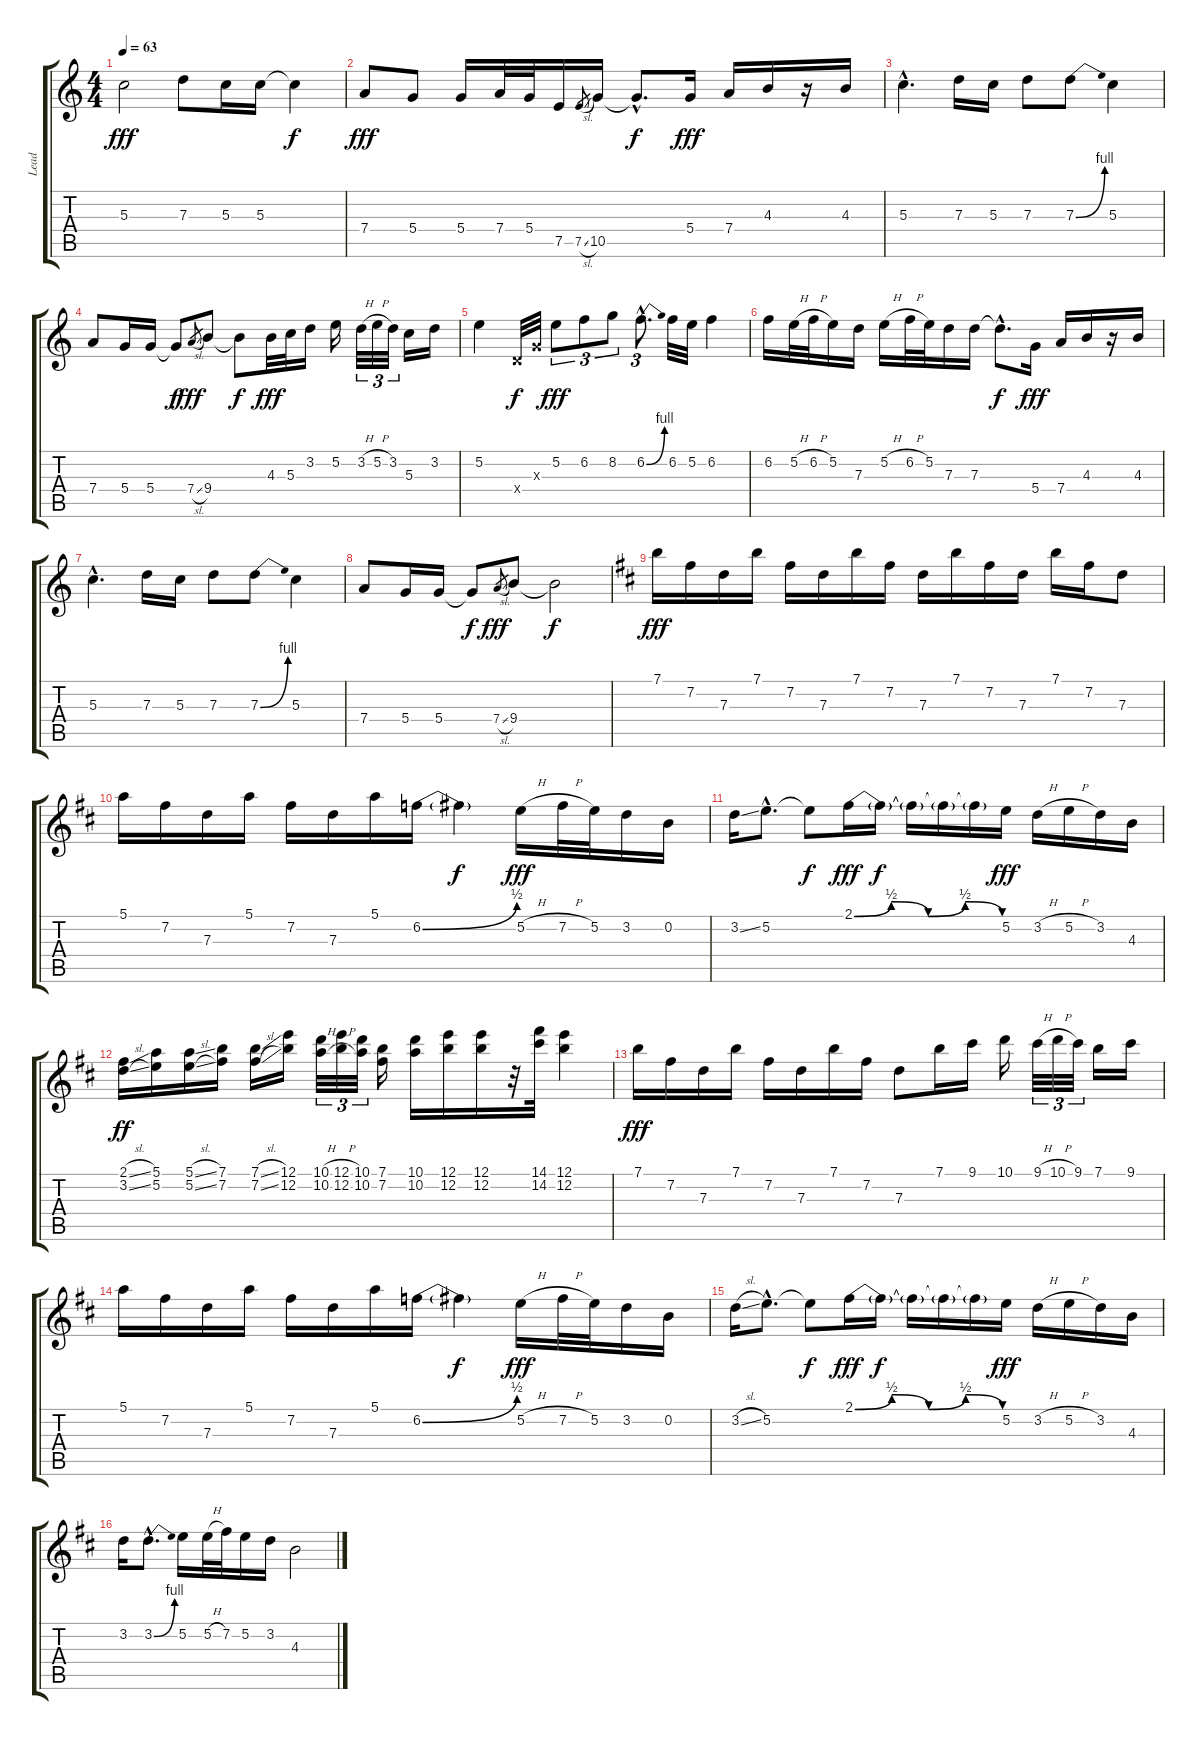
\track ("Lead" "Lead") {instrument overdrivenguitar}
\staff {score tabs}
\tuning (E4 B3 G3 D3 A2 E2) {hide}
\ts (4 4)
\tempo 63
\clef g2
\ks c
5.3.2{dy fff} 7.3.8 5.3.16 5.3.16 5.3{t}.4{dy f} |
7.4.8{dy fff} 5.4.8 5.4.16 7.4.32 5.4.32 7.5.16 7.5{sl}.8{gr} 10.5.16 10.5{hac t}.8{d dy f} 5.4.16{dy fff} 7.4.16 4.3.16 r.16 4.3.16 |
5.3{hac}.4{d} 7.3.16 5.3.16 7.3.8 7.3{be (bend 0 0 60 4)}.8 5.3.4 |
7.4.8 5.4.16 5.4.16 5.4{t}.8{dy f} 7.4{sl}.8{gr dy fff} 9.4.8 9.4{t}.8{dy f} 4.3.32{dy fff} 5.3.32 3.2.16 5.2.16 3.2{h}.32{tu (3 2)} 5.2{h}.32{tu (3 2)} 3.2.32{tu (3 2)} 5.3.16 3.2.16 |
5.2.4 0.4{x}.32{dy f} 0.3{x}.32 5.2.8{tu (3 2) dy fff} 6.2.8{tu (3 2)} 8.2.8{tu (3 2)} 6.2{be (bend 0 0 60 4) hac}.8{d tu (3 2)} 6.2.32 5.2.32 6.2.4 |
6.2.16 5.2{h}.32 6.2{h}.32 5.2.16 7.3.16 5.2{h}.16 6.2{h}.32 5.2.32 7.3.16 7.3.16 7.3{hac t}.8{d dy f} 5.4.16{dy fff} 7.4.16 4.3.16 r.16 4.3.16 |
5.3{hac}.4{d} 7.3.16 5.3.16 7.3.8 7.3{be (bend 0 0 60 4)}.8 5.3.4 |
7.4.8 5.4.16 5.4.16 5.4{t}.8{dy f} 7.4{sl}.8{gr dy fff} 9.4.8 9.4{t}.2{dy f} |
\ks d
7.1.16{dy fff} 7.2.16 7.3.16 7.1.16 7.2.16 7.3.16 7.1.16 7.2.16 7.3.16 7.1.16 7.2.16 7.3.16 7.1.16 7.2.16 7.3.8 |
5.1.16 7.2.16 7.3.16 5.1.16 7.2.16 7.3.16 5.1.16 6.2{be (bend 0 0 60 2)}.16 6.2{t}.4{dy f} 5.2{h}.16{dy fff} 7.2{h}.32 5.2.32 3.2.16 0.2.16 |
3.2{ss}.16 5.2{hac}.8{d} 5.2{t}.8{dy f} 2.1{be (custom 0 0 15 2 30 0 45 2 60 0)}.16{dy fff} 2.1{t}.16{dy f} 2.1{t}.16 2.1{t}.16 2.1{t}.16 5.2.16{dy fff} 3.2{h}.16 5.2{h}.16 3.2.16 4.3.16 |
(2.1{sl} 3.2{sl}).16{dy ff} (5.1 5.2).16 (5.1{sl} 5.2{sl}).16 (7.1 7.2).16 (7.1{sl} 7.2{sl}).16 (12.1 12.2).16 (10.1{h} 10.2{h}).32{tu (3 2)} (12.1{h} 12.2{h}).32{tu (3 2)} (10.1 10.2).32{tu (3 2)} (7.1 7.2).16 (10.1 10.2).16 (12.1 12.2).16 (12.1 12.2).16 r.32 (14.1 14.2).32 (12.1 12.2).4 |
7.1.16{dy fff} 7.2.16 7.3.16 7.1.16 7.2.16 7.3.16 7.1.16 7.2.16 7.3.8 7.1.16 9.1.16 10.1.16 9.1{h}.32{tu (3 2)} 10.1{h}.32{tu (3 2)} 9.1.32{tu (3 2)} 7.1.16 9.1.16 |
5.1.16 7.2.16 7.3.16 5.1.16 7.2.16 7.3.16 5.1.16 6.2{be (bend 0 0 60 2)}.16 6.2{t}.4{dy f} 5.2{h}.16{dy fff} 7.2{h}.32 5.2.32 3.2.16 0.2.16 |
3.2{sl}.16 5.2{hac}.8{d} 5.2{t}.8{dy f} 2.1{be (custom 0 0 15 2 30 0 45 2 60 0)}.16{dy fff} 2.1{t}.16{dy f} 2.1{t}.16 2.1{t}.16 2.1{t}.16 5.2.16{dy fff} 3.2{h}.16 5.2{h}.16 3.2.16 4.3.16 |
3.2.16 3.2{be (bend 0 0 60 4) hac}.8{d} 5.2.16 5.2{h}.32 7.2.32 5.2.16 3.2.16 4.3.2
